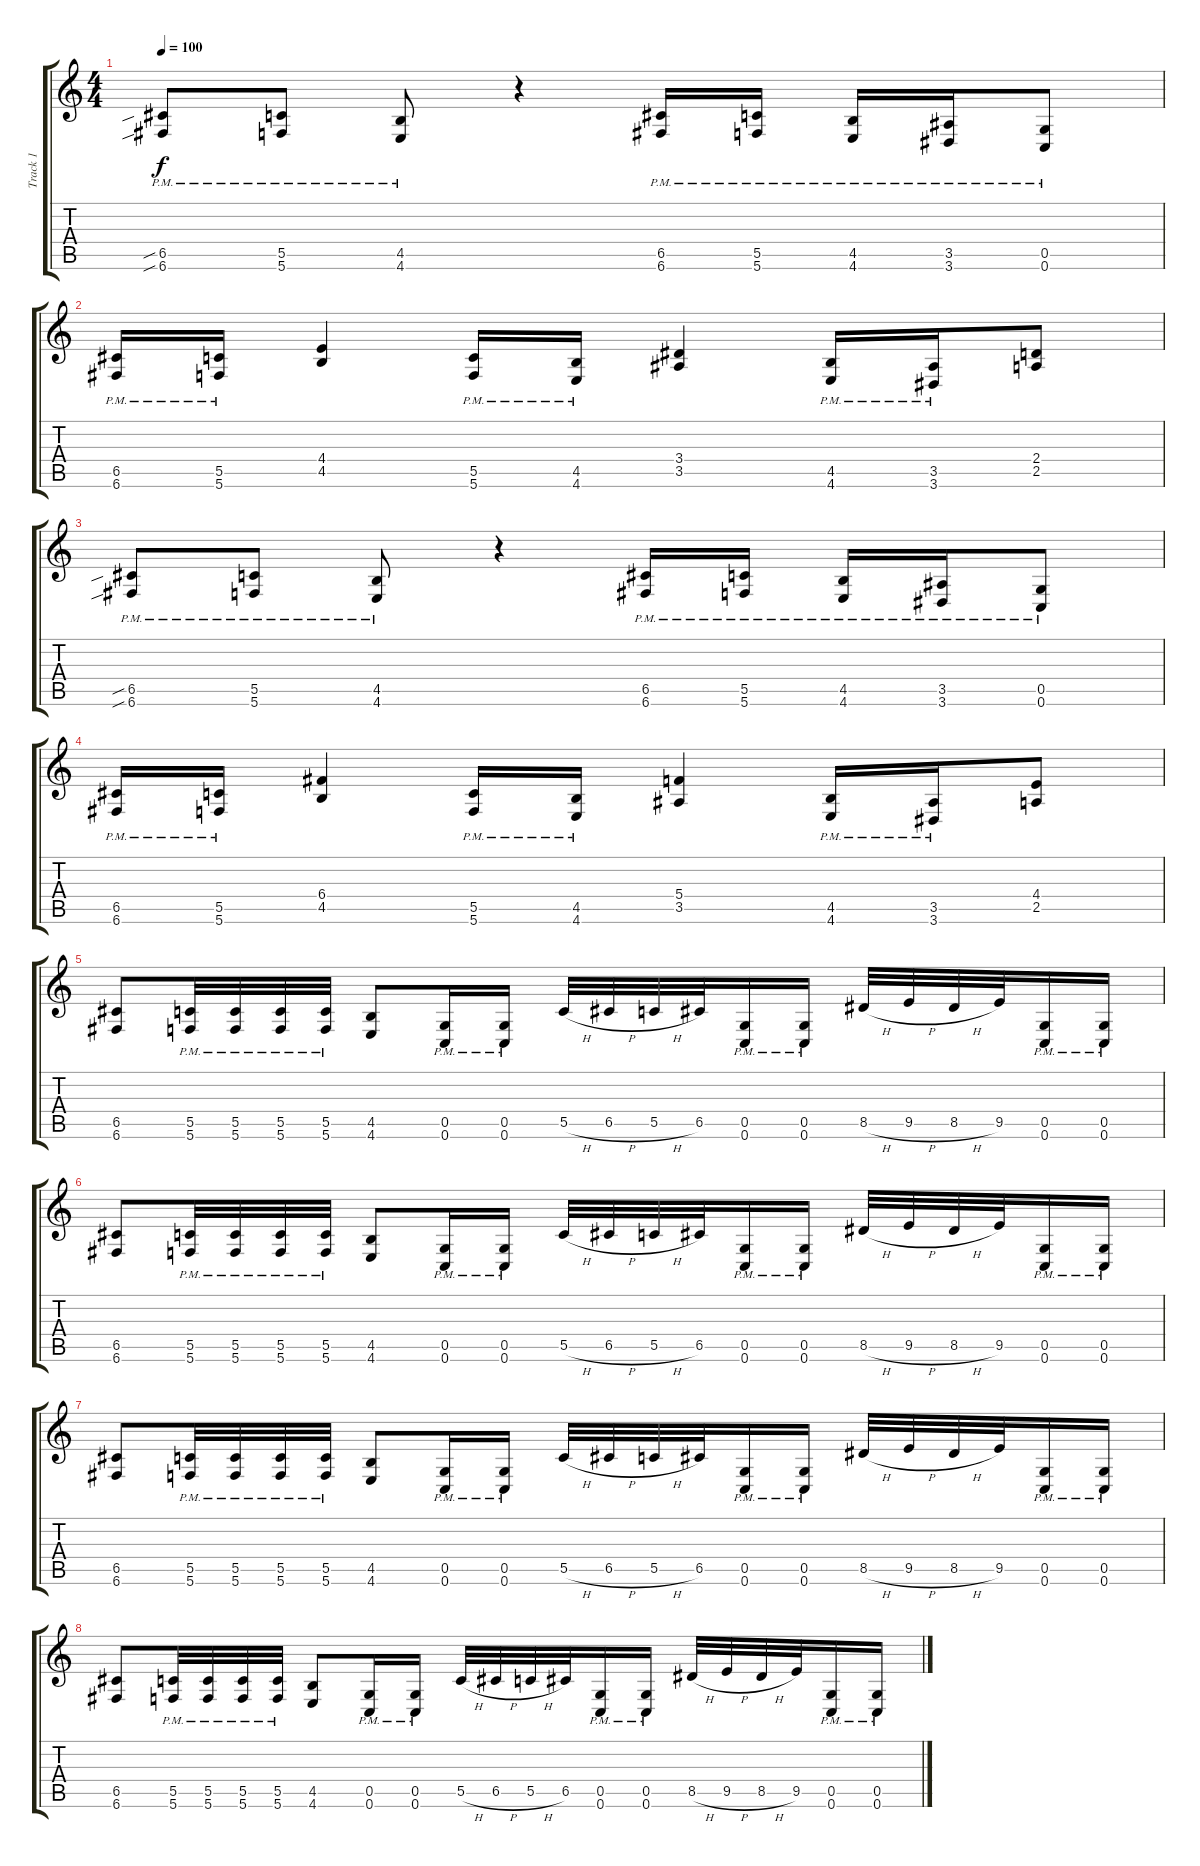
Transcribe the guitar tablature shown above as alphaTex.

\track ("Track 1" "Track 1") {instrument distortionguitar}
\staff {score tabs}
\tuning (D4 A3 F3 C3 G2 C2) {hide}
\ts (4 4)
\tempo 100
\clef g2
\ks c
(6.5{sib pm} 6.6{sib pm}).8{dy f} (5.5{pm} 5.6{pm}).8 (4.5{pm} 4.6{pm}).8 r.4 (6.5{pm} 6.6{pm}).16 (5.5{pm} 5.6{pm}).16 (4.5{pm} 4.6{pm}).16 (3.5{pm} 3.6{pm}).16 (0.5{pm} 0.6{pm}).8 |
(6.5{pm} 6.6{pm}).16 (5.5{pm} 5.6{pm}).16 (4.4 4.5).4 (5.5{pm} 5.6{pm}).16 (4.5{pm} 4.6{pm}).16 (3.4 3.5).4 (4.5{pm} 4.6{pm}).16 (3.5{pm} 3.6{pm}).16 (2.4 2.5).8 |
(6.5{sib pm} 6.6{sib pm}).8 (5.5{pm} 5.6{pm}).8 (4.5{pm} 4.6{pm}).8 r.4 (6.5{pm} 6.6{pm}).16 (5.5{pm} 5.6{pm}).16 (4.5{pm} 4.6{pm}).16 (3.5{pm} 3.6{pm}).16 (0.5{pm} 0.6{pm}).8 |
(6.5{pm} 6.6{pm}).16 (5.5{pm} 5.6{pm}).16 (6.4 4.5).4 (5.5{pm} 5.6{pm}).16 (4.5{pm} 4.6{pm}).16 (5.4 3.5).4 (4.5{pm} 4.6{pm}).16 (3.5{pm} 3.6{pm}).16 (4.4 2.5).8 |
(6.5 6.6).8 (5.5{pm} 5.6{pm}).32 (5.5{pm} 5.6{pm}).32 (5.5{pm} 5.6{pm}).32 (5.5{pm} 5.6{pm}).32 (4.5 4.6).8 (0.5{pm} 0.6{pm}).16 (0.5{pm} 0.6{pm}).16 5.5{h}.32 6.5{h}.32 5.5{h}.32 6.5.32 (0.5{pm} 0.6{pm}).16 (0.5{pm} 0.6{pm}).16 8.5{h}.32 9.5{h}.32 8.5{h}.32 9.5.32 (0.5{pm} 0.6{pm}).16 (0.5{pm} 0.6{pm}).16 |
(6.5 6.6).8 (5.5{pm} 5.6{pm}).32 (5.5{pm} 5.6{pm}).32 (5.5{pm} 5.6{pm}).32 (5.5{pm} 5.6{pm}).32 (4.5 4.6).8 (0.5{pm} 0.6{pm}).16 (0.5{pm} 0.6{pm}).16 5.5{h}.32 6.5{h}.32 5.5{h}.32 6.5.32 (0.5{pm} 0.6{pm}).16 (0.5{pm} 0.6{pm}).16 8.5{h}.32 9.5{h}.32 8.5{h}.32 9.5.32 (0.5{pm} 0.6{pm}).16 (0.5{pm} 0.6{pm}).16 |
(6.5 6.6).8 (5.5{pm} 5.6{pm}).32 (5.5{pm} 5.6{pm}).32 (5.5{pm} 5.6{pm}).32 (5.5{pm} 5.6{pm}).32 (4.5 4.6).8 (0.5{pm} 0.6{pm}).16 (0.5{pm} 0.6{pm}).16 5.5{h}.32 6.5{h}.32 5.5{h}.32 6.5.32 (0.5{pm} 0.6{pm}).16 (0.5{pm} 0.6{pm}).16 8.5{h}.32 9.5{h}.32 8.5{h}.32 9.5.32 (0.5{pm} 0.6{pm}).16 (0.5{pm} 0.6{pm}).16 |
(6.5 6.6).8 (5.5{pm} 5.6{pm}).32 (5.5{pm} 5.6{pm}).32 (5.5{pm} 5.6{pm}).32 (5.5{pm} 5.6{pm}).32 (4.5 4.6).8 (0.5{pm} 0.6{pm}).16 (0.5{pm} 0.6{pm}).16 5.5{h}.32 6.5{h}.32 5.5{h}.32 6.5.32 (0.5{pm} 0.6{pm}).16 (0.5{pm} 0.6{pm}).16 8.5{h}.32 9.5{h}.32 8.5{h}.32 9.5.32 (0.5{pm} 0.6{pm}).16 (0.5{pm} 0.6{pm}).16
